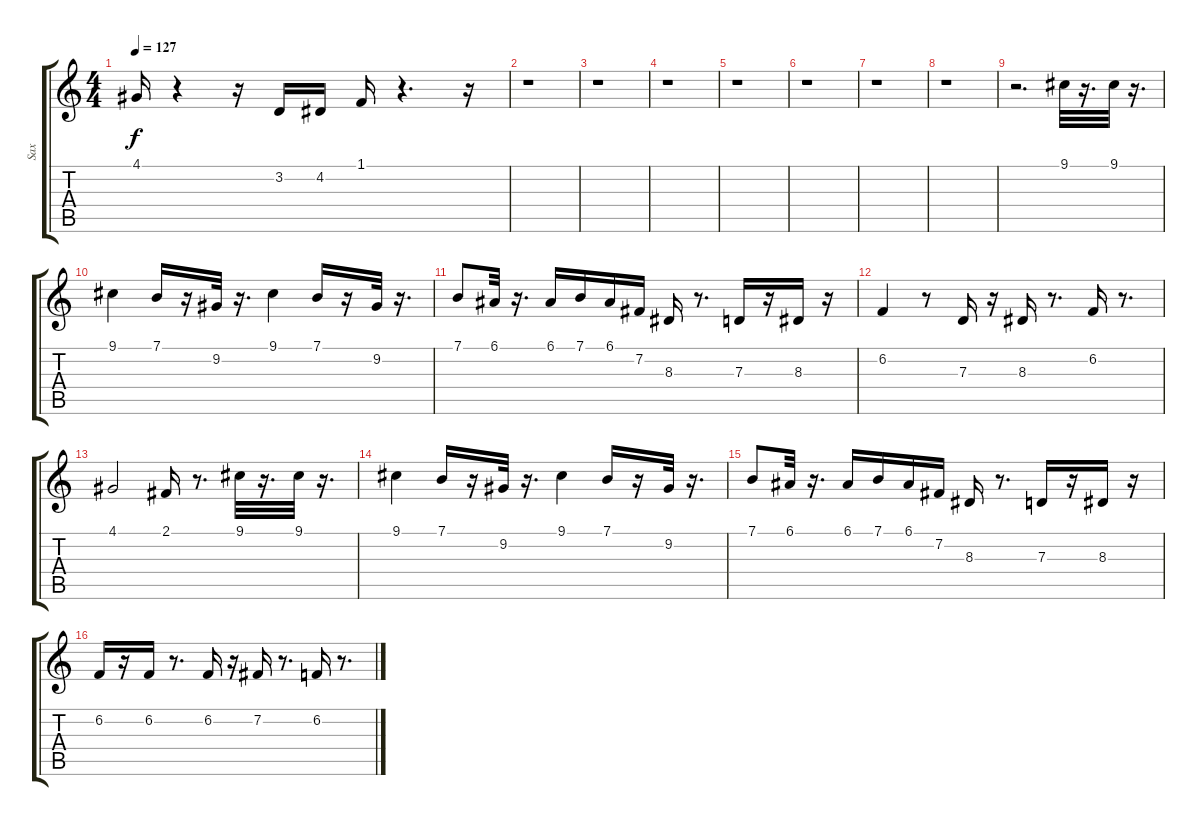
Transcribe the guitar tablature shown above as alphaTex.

\track ("Sax" "Sax") {instrument altosax}
\staff {score tabs}
\tuning (E4 B3 G3 D3 A2 E2) {hide}
\ts (4 4)
\tempo 127
\clef g2
\ks c
4.1.16{dy f} r.4 r.16 3.2.16 4.2.16 1.1.16 r.4{d} r.16 |
r.1 |
r.1 |
r.1 |
r.1 |
r.1 |
r.1 |
r.1 |
r.2{d} 9.1.32 r.16{d} 9.1.32 r.16{d} |
9.1.4 7.1.16 r.16 9.2.32 r.16{d} 9.1.4 7.1.16 r.16 9.2.32 r.16{d} |
7.1.8 6.1.32 r.16{d} 6.1.16 7.1.16 6.1.16 7.2.16 8.3.16 r.8{d} 7.3.16 r.16 8.3.16 r.16 |
6.2.4 r.8 7.3.16 r.16 8.3.16 r.8{d} 6.2.16 r.8{d} |
4.1.2 2.1.16 r.8{d} 9.1.32 r.16{d} 9.1.32 r.16{d} |
9.1.4 7.1.16 r.16 9.2.32 r.16{d} 9.1.4 7.1.16 r.16 9.2.32 r.16{d} |
7.1.8 6.1.32 r.16{d} 6.1.16 7.1.16 6.1.16 7.2.16 8.3.16 r.8{d} 7.3.16 r.16 8.3.16 r.16 |
6.2.16 r.16 6.2.16 r.8{d} 6.2.16 r.16 7.2.16 r.8{d} 6.2.16 r.8{d}
